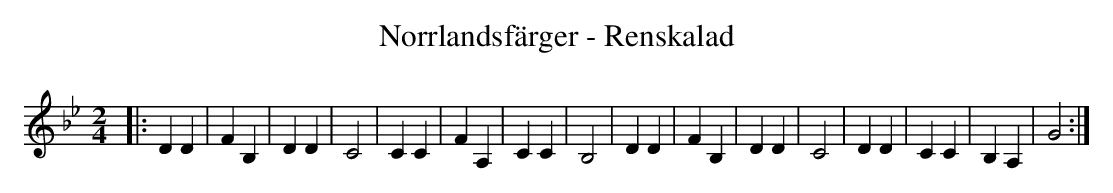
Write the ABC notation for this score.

X:1
T:Norrlandsfärger - Renskalad
M:2/4
L:1/4
K:Bb
|: DD | FB, | DD | C2 | CC | FA, | CC | B,2 | DD | FB, | DD | C2 | DD | CC | B,A, | G2 :|
